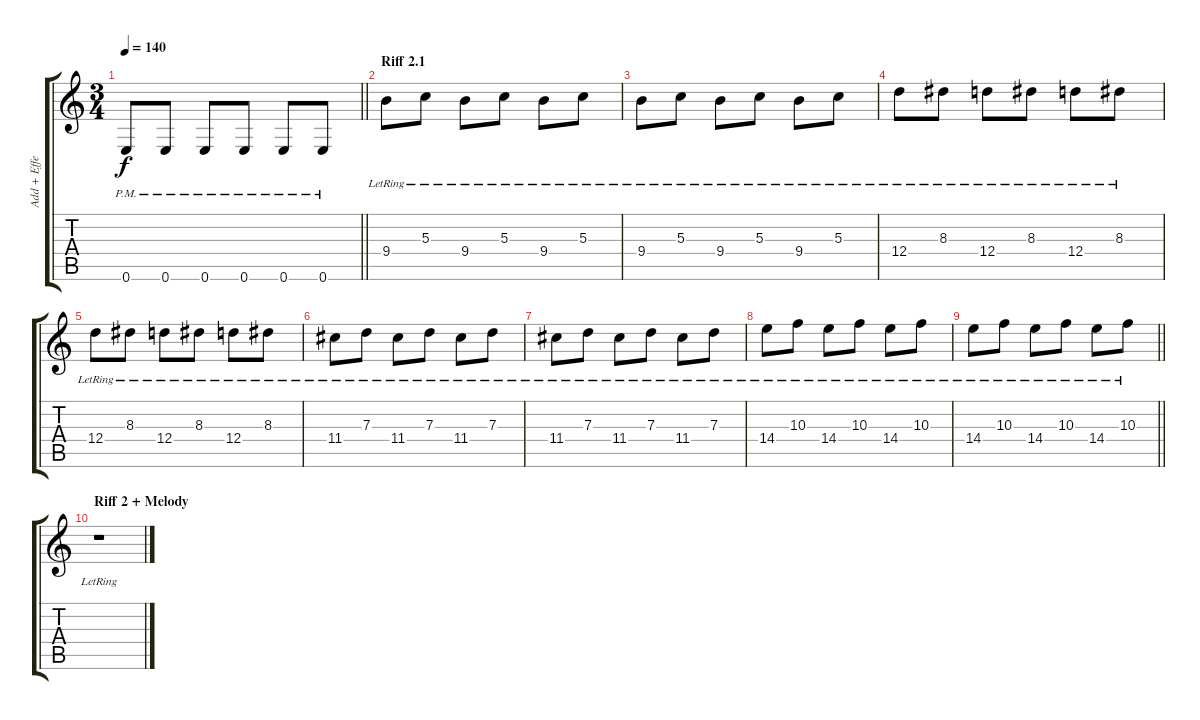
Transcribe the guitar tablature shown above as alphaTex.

\track ("Add + Effects" "Add + Effe") {instrument overdrivenguitar}
\staff {score tabs}
\tuning (E4 B3 G3 D3 A2 E2) {hide}
\ts (3 4)
\tempo 140
\clef g2
\barLineRight lightlight
\ks c
0.6{pm}.8{dy f} 0.6{pm}.8 0.6{pm}.8 0.6{pm}.8 0.6{pm}.8 0.6{pm}.8 |
\section ("" "Riff 2.1")
9.4{lr}.8 5.3{lr}.8 9.4{lr}.8 5.3{lr}.8 9.4{lr}.8 5.3{lr}.8 |
9.4{lr}.8 5.3{lr}.8 9.4{lr}.8 5.3{lr}.8 9.4{lr}.8 5.3{lr}.8 |
12.4{lr}.8 8.3{lr}.8 12.4{lr}.8 8.3{lr}.8 12.4{lr}.8 8.3{lr}.8 |
12.4{lr}.8 8.3{lr}.8 12.4{lr}.8 8.3{lr}.8 12.4{lr}.8 8.3{lr}.8 |
11.4{lr}.8 7.3{lr}.8 11.4{lr}.8 7.3{lr}.8 11.4{lr}.8 7.3{lr}.8 |
11.4{lr}.8 7.3{lr}.8 11.4{lr}.8 7.3{lr}.8 11.4{lr}.8 7.3{lr}.8 |
14.4{lr}.8 10.3{lr}.8 14.4{lr}.8 10.3{lr}.8 14.4{lr}.8 10.3{lr}.8 |
\barLineRight lightlight
14.4{lr}.8 10.3{lr}.8 14.4{lr}.8 10.3{lr}.8 14.4{lr}.8 10.3{lr}.8 |
\section ("" "Riff 2 + Melody")
r.1
